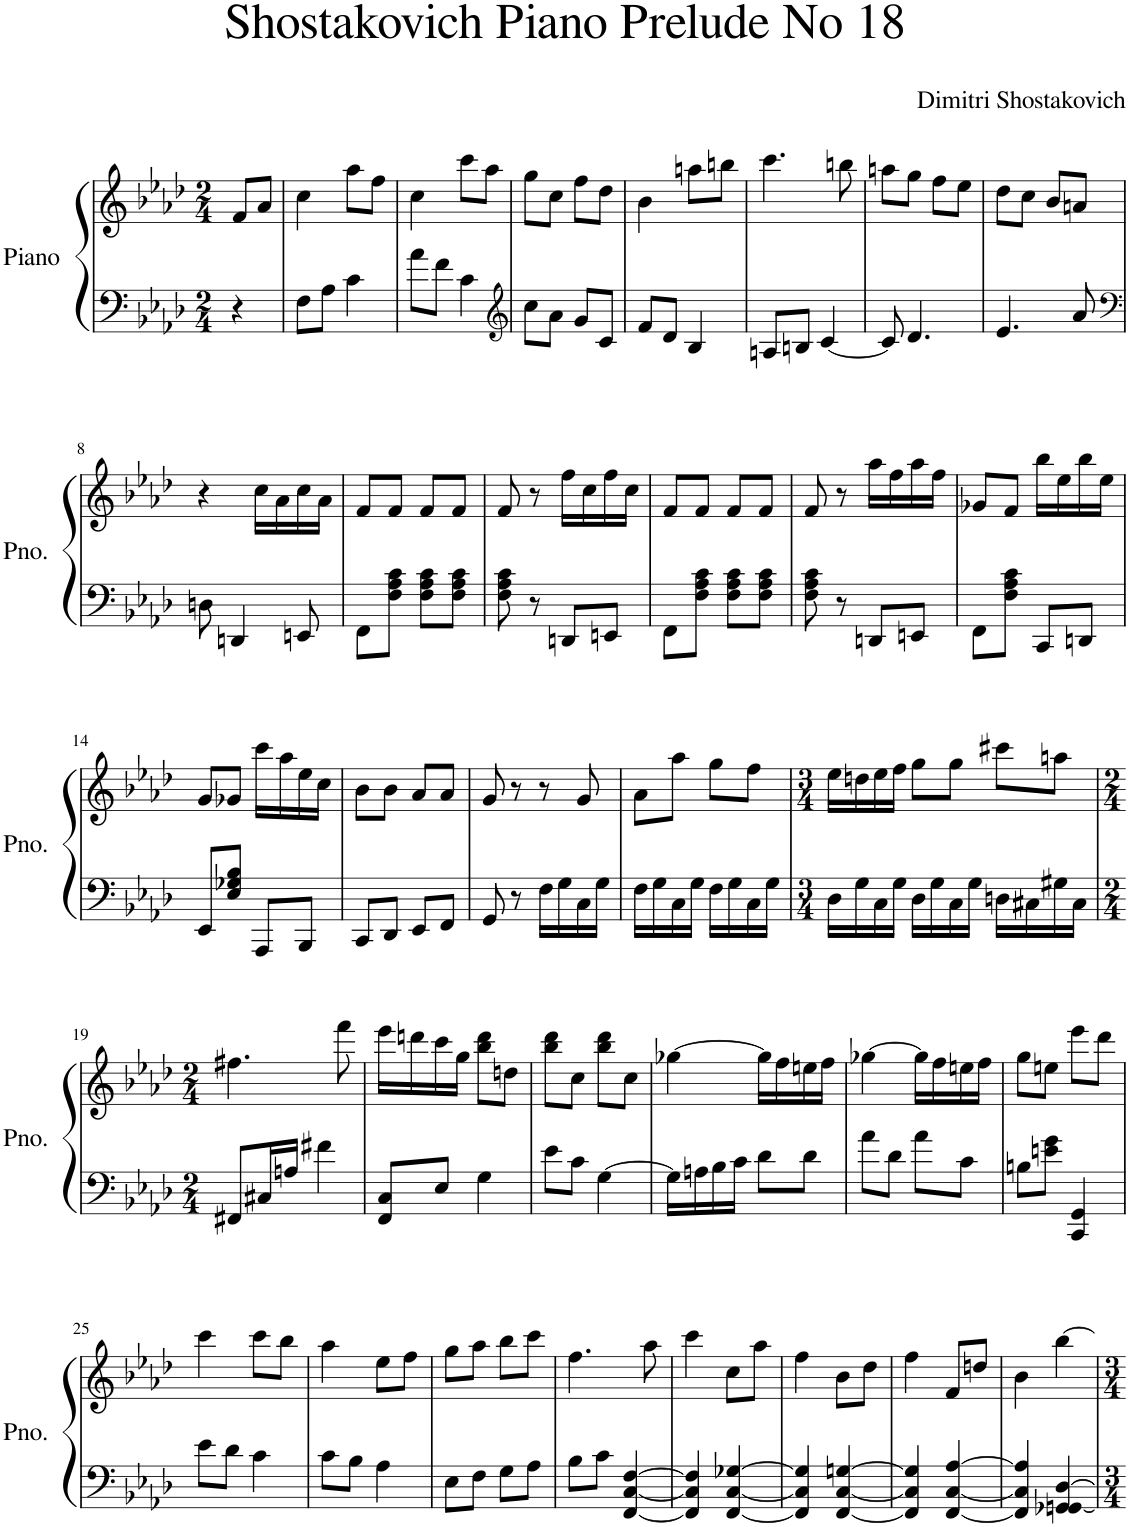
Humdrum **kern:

**kern	**kern
*part1	*part1
*staff2	*staff1
*I"Piano	*
*I'Pno.	*
*clefF4	*clefG2
*k[b-e-a-d-]	*k[b-e-a-d-]
*M2/4	*M2/4
=	=
4r	8f/L
.	8a-/J
=1	=1
8F\L	4cc\
8A-\J	.
4c\	8aa-\L
.	8ff\J
=2	=2
8a-\L	4cc\
8f\J	.
4c\	8ccc\L
.	8aa-\J
=3	=3
*clefG2	*
8cc\L	8gg\L
8a-\J	8cc\J
8g/L	8ff\L
8c/J	8dd-\J
=4	=4
8f/L	4b-\
8d-/J	.
4B-/	8aan\L
.	8bbn\J
=5	=5
8An/L	4.ccc\
8Bn/J	.
[4c/	.
.	8bbn\
=6	=6
8c/]	8aan\L
4.d-/	8gg\J
.	8ff\L
.	8ee-\J
=7	=7
4.e-/	8dd-\L
.	8cc\J
.	8b-/L
8a-/	8an/J
!!LO:LB:g=z
=8	=8
*clefF4	*
8Dn\	4r
4DDn/	.
.	16cc\LL
.	16a-\
8EEn/	16cc\
.	16a-\JJ
=9	=9
8FF\L	8f/L
8F\ 8A-\ 8c\J	8f/J
8F\ 8A-\ 8c\L	8f/L
8F\ 8A-\ 8c\J	8f/J
=10	=10
8F\ 8A-\ 8c\	8f/
8r	8r
8DDn/L	16ff\LL
.	16cc\
8EEn/J	16ff\
.	16cc\JJ
=11	=11
8FF\L	8f/L
8F\ 8A-\ 8c\J	8f/J
8F\ 8A-\ 8c\L	8f/L
8F\ 8A-\ 8c\J	8f/J
=12	=12
8F\ 8A-\ 8c\	8f/
8r	8r
8DDn/L	16aa-\LL
.	16ff\
8EEn/J	16aa-\
.	16ff\JJ
=13	=13
8FF\L	8g-X/L
8F\ 8A-\ 8c\J	8f/J
8CC/L	16bb-\LL
.	16ee-\
8DDn/J	16bb-\
.	16ee-\JJ
!!LO:LB:g=z
=14	=14
8EE-/L	8g/L
8E-/ 8G-X/ 8B-/J	8g-X/J
8AAA-/L	16ccc\LL
.	16aa-\
8BBB-/J	16ee-\
.	16cc\JJ
=15	=15
8CC/L	8b-\L
8DD-/J	8b-\J
8EE-/L	8a-/L
8FF/J	8a-/J
=16	=16
8GG/	8g/
8r	8r
16F\LL	8r
16G\	.
16C\	8g/
16G\JJ	.
=17	=17
16F\LL	8a-\L
16G\	.
16C\	8aa-\J
16G\JJ	.
16F\LL	8gg\L
16G\	.
16C\	8ff\J
16G\JJ	.
=18	=18
*M3/4	*M3/4
16D-\LL	16ee-\LL
16G\	16ddn\
16C\	16ee-\
16G\JJ	16ff\JJ
16D-\LL	8gg\L
16G\	.
16C\	8gg\J
16G\JJ	.
16Dn\LL	8ccc#X\L
16C#X\	.
16G#X\	8aan\J
16C#\JJ	.
!!LO:LB:g=z
=19	=19
*M2/4	*M2/4
8FF#X/L	4.ff#X\
16C#X/L	.
16An/JJ	.
4f#X\	.
.	8fff\
=20	=20
8FF/ 8C/L	16eee-\LL
.	16dddn\
8E-/J	16ccc\
.	16gg\JJ
4G\	8bb-\ 8ddd\L
.	8ddn\J
=21	=21
8e-\L	8bb-\ 8ddd-\L
8c\J	8cc\J
[4G\	8bb-\ 8ddd-\L
.	8cc\J
=22	=22
16G\LL]	[4gg-X\
16An\	.
16B-\	.
16c\JJ	.
8d-\L	16gg-\LL]
.	16ff\
8d-\J	16een\
.	16ff\JJ
=23	=23
8a-\L	[4gg-X\
8d-\J	.
8a-\L	16gg-\LL]
.	16ff\
8c\J	16een\
.	16ff\JJ
=24	=24
8Bn\L	8gg\L
8en\ 8g\J	8een\J
4CC/ 4GG/	8eee-\L
.	8ddd-\J
!!LO:LB:g=z
=25	=25
8e-\L	4ccc\
8d-\J	.
4c\	8ccc\L
.	8bb-\J
=26	=26
8c\L	4aa-\
8B-\J	.
4A-\	8ee-\L
.	8ff\J
=27	=27
8E-\L	8gg\L
8F\J	8aa-\J
8G\L	8bb-\L
8A-\J	8ccc\J
=28	=28
8B-\L	4.ff\
8c\J	.
[4FF/ [4C/ [4F/	.
.	8aa-\
=29	=29
4FF/] 4C/] 4F/]	4ccc\
[4FF/ [4C/ [4G-X/	8cc\L
.	8aa-\J
=30	=30
4FF/] 4C/] 4G-/]	4ff\
[4FF/ [4C/ [4Gn/	8b-\L
.	8dd-\J
=31	=31
4FF/] 4C/] 4G/]	4ff\
[4FF/ [4C/ [4A-/	8f/L
.	8ddn/J
=32	=32
4FF/] 4C/] 4A-/]	4b-\
[4GG-X/ 4GGn/ [4D-/	[4bb-\
=	=
*-	*-
